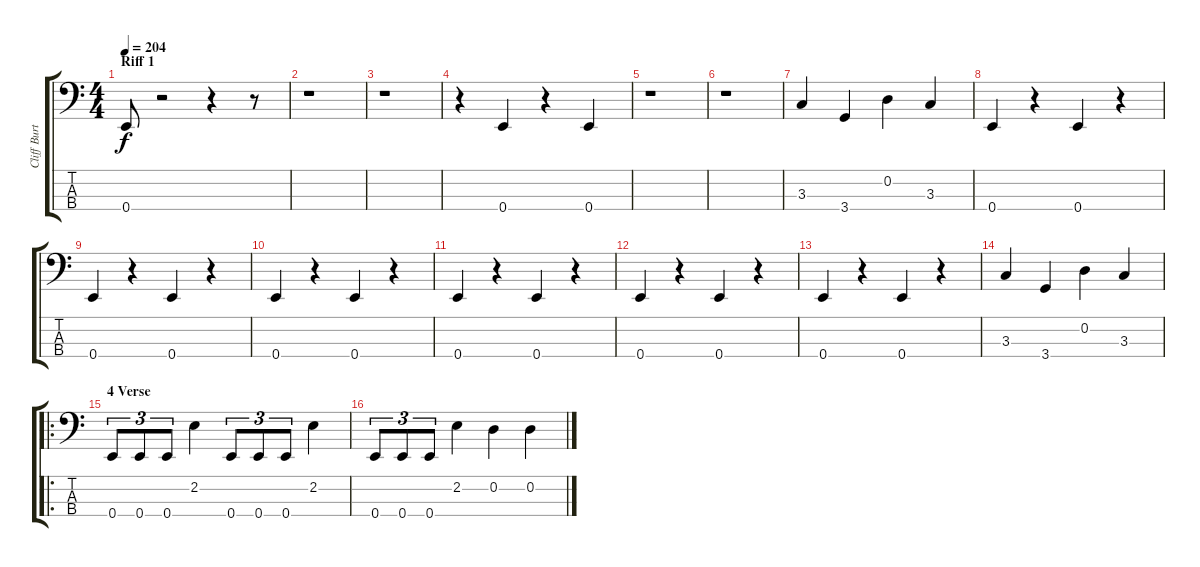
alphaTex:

\track ("Cliff Burton (Bass)" "Cliff Burt") {instrument electricbassfinger}
\staff {score tabs}
\tuning (G2 D2 A1 E1) {hide}
\ts (4 4)
\section ("" "Riff 1")
\tempo 204
\clef f4
\ks c
0.4.8{dy f} r.2 r.4 r.8 |
r.1 |
r.1 |
r.4 0.4.4 r.4 0.4.4 |
r.1 |
r.1 |
3.3.4 3.4.4 0.2.4 3.3.4 |
0.4.4 r.4 0.4.4 r.4 |
0.4.4 r.4 0.4.4 r.4 |
0.4.4 r.4 0.4.4 r.4 |
0.4.4 r.4 0.4.4 r.4 |
0.4.4 r.4 0.4.4 r.4 |
0.4.4 r.4 0.4.4 r.4 |
3.3.4 3.4.4 0.2.4 3.3.4 |
\ro
\section ("" "4 Verse")
0.4.8{tu (3 2)} 0.4.8{tu (3 2)} 0.4.8{tu (3 2)} 2.2.4 0.4.8{tu (3 2)} 0.4.8{tu (3 2)} 0.4.8{tu (3 2)} 2.2.4 |
0.4.8{tu (3 2)} 0.4.8{tu (3 2)} 0.4.8{tu (3 2)} 2.2.4 0.2.4 0.2.4
